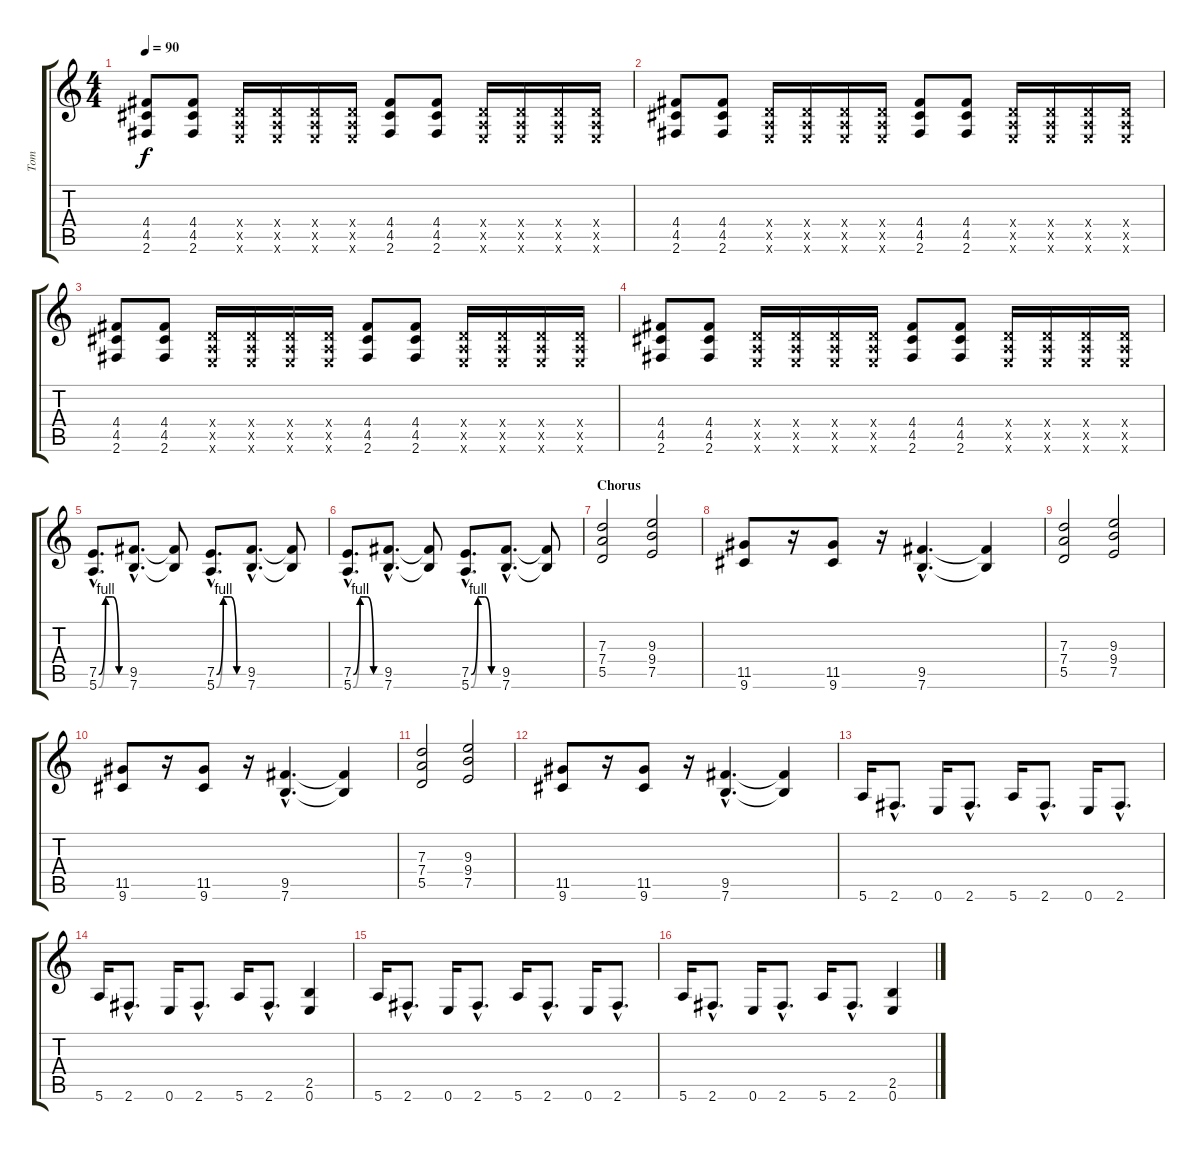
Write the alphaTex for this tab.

\track ("Tom" "Tom") {instrument overdrivenguitar}
\staff {score tabs}
\tuning (E4 B3 G3 D3 A2 E2) {hide}
\ts (4 4)
\tempo 90
\clef g2
\ks c
(4.4 4.5 2.6).8{dy f} (4.4 4.5 2.6).8 (0.4{x} 0.5{x} 0.6{x}).16 (0.4{x} 0.5{x} 0.6{x}).16 (0.4{x} 0.5{x} 0.6{x}).16 (0.4{x} 0.5{x} 0.6{x}).16 (4.4 4.5 2.6).8 (4.4 4.5 2.6).8 (0.4{x} 0.5{x} 0.6{x}).16 (0.4{x} 0.5{x} 0.6{x}).16 (0.4{x} 0.5{x} 0.6{x}).16 (0.4{x} 0.5{x} 0.6{x}).16 |
(4.4 4.5 2.6).8 (4.4 4.5 2.6).8 (0.4{x} 0.5{x} 0.6{x}).16 (0.4{x} 0.5{x} 0.6{x}).16 (0.4{x} 0.5{x} 0.6{x}).16 (0.4{x} 0.5{x} 0.6{x}).16 (4.4 4.5 2.6).8 (4.4 4.5 2.6).8 (0.4{x} 0.5{x} 0.6{x}).16 (0.4{x} 0.5{x} 0.6{x}).16 (0.4{x} 0.5{x} 0.6{x}).16 (0.4{x} 0.5{x} 0.6{x}).16 |
(4.4 4.5 2.6).8 (4.4 4.5 2.6).8 (0.4{x} 0.5{x} 0.6{x}).16 (0.4{x} 0.5{x} 0.6{x}).16 (0.4{x} 0.5{x} 0.6{x}).16 (0.4{x} 0.5{x} 0.6{x}).16 (4.4 4.5 2.6).8 (4.4 4.5 2.6).8 (0.4{x} 0.5{x} 0.6{x}).16 (0.4{x} 0.5{x} 0.6{x}).16 (0.4{x} 0.5{x} 0.6{x}).16 (0.4{x} 0.5{x} 0.6{x}).16 |
(4.4 4.5 2.6).8 (4.4 4.5 2.6).8 (0.4{x} 0.5{x} 0.6{x}).16 (0.4{x} 0.5{x} 0.6{x}).16 (0.4{x} 0.5{x} 0.6{x}).16 (0.4{x} 0.5{x} 0.6{x}).16 (4.4 4.5 2.6).8 (4.4 4.5 2.6).8 (0.4{x} 0.5{x} 0.6{x}).16 (0.4{x} 0.5{x} 0.6{x}).16 (0.4{x} 0.5{x} 0.6{x}).16 (0.4{x} 0.5{x} 0.6{x}).16 |
(7.5{be (custom 0 0 15 4 30 4 45 0 60 0) hac} 5.6{be (custom 0 0 15 4 30 4 45 0 60 0) hac}).8{d} (9.5{hac} 7.6{hac}).8{d} (9.5{t} 7.6{t}).8 (7.5{be (custom 0 0 15 4 30 4 45 0 60 0) hac} 5.6{be (custom 0 0 15 4 30 4 45 0 60 0) hac}).8{d} (9.5{hac} 7.6{hac}).8{d} (9.5{t} 7.6{t}).8 |
(7.5{be (custom 0 0 15 4 30 4 45 0 60 0) hac} 5.6{be (custom 0 0 15 4 30 4 45 0 60 0) hac}).8{d} (9.5{hac} 7.6{hac}).8{d} (9.5{t} 7.6{t}).8 (7.5{be (custom 0 0 15 4 30 4 45 0 60 0) hac} 5.6{be (custom 0 0 15 4 30 4 45 0 60 0) hac}).8{d} (9.5{hac} 7.6{hac}).8{d} (9.5{t} 7.6{t}).8 |
\section ("" "Chorus")
(7.3 7.4 5.5).2{volume 14} (9.3 9.4 7.5).2 |
(11.5 9.6).8 r.16 (11.5 9.6).8 r.16 (9.5{hac} 7.6{hac}).4{d} (9.5{t} 7.6{t}).4 |
(7.3 7.4 5.5).2 (9.3 9.4 7.5).2 |
(11.5 9.6).8 r.16 (11.5 9.6).8 r.16 (9.5{hac} 7.6{hac}).4{d} (9.5{t} 7.6{t}).4 |
(7.3 7.4 5.5).2 (9.3 9.4 7.5).2 |
(11.5 9.6).8 r.16 (11.5 9.6).8 r.16 (9.5{hac} 7.6{hac}).4{d} (9.5{t} 7.6{t}).4 |
5.6.16{volume 14 balance 4 instrument overdrivenguitar} 2.6{hac}.8{d} 0.6.16 2.6{hac}.8{d} 5.6.16 2.6{hac}.8{d} 0.6.16 2.6{hac}.8{d} |
5.6.16 2.6{hac}.8{d} 0.6.16 2.6{hac}.8{d} 5.6.16 2.6{hac}.8{d} (2.5 0.6).4 |
5.6.16 2.6{hac}.8{d} 0.6.16 2.6{hac}.8{d} 5.6.16 2.6{hac}.8{d} 0.6.16 2.6{hac}.8{d} |
5.6.16 2.6{hac}.8{d} 0.6.16 2.6{hac}.8{d} 5.6.16 2.6{hac}.8{d} (2.5 0.6).4
